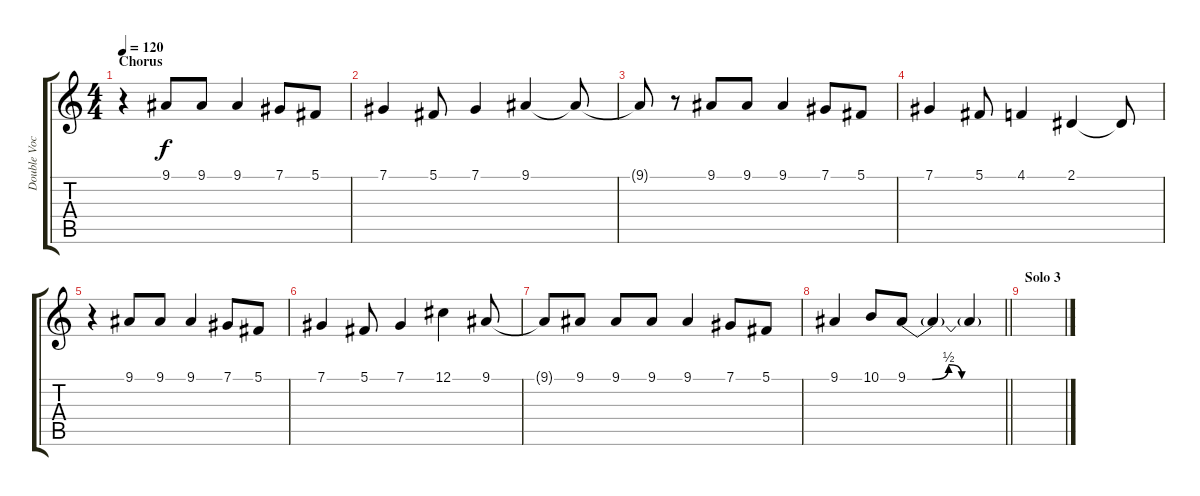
\track ("Double Vocal" "Double Voc") {instrument choiraahs}
\staff {score tabs}
\tuning (Db4 Ab3 E3 B2 Gb2 B1) {hide}
\ts (4 4)
\section ("" "Chorus")
\tempo 120
\clef g2
\ks c
r.4{dy f} 9.1.8 9.1.8 9.1.4 7.1.8 5.1.8 |
7.1.4 5.1.8 7.1.4 9.1.4 9.1{t}.8 |
9.1{t}.8 r.8 9.1.8 9.1.8 9.1.4 7.1.8 5.1.8 |
7.1.4 5.1.8 4.1.4 2.1.4 2.1{t}.8 |
r.4 9.1.8 9.1.8 9.1.4 7.1.8 5.1.8 |
7.1.4 5.1.8 7.1.4 12.1.4 9.1.8 |
9.1{t}.8 9.1.8 9.1.8 9.1.8 9.1.4 7.1.8 5.1.8 |
\barLineRight lightlight
9.1.4 10.1.8 9.1{be (custom 0 0 7 0 15 0 25 2 33 0 60 0)}.8 9.1{t}.4 9.1{t}.4 |
\section ("" "Solo 3")
